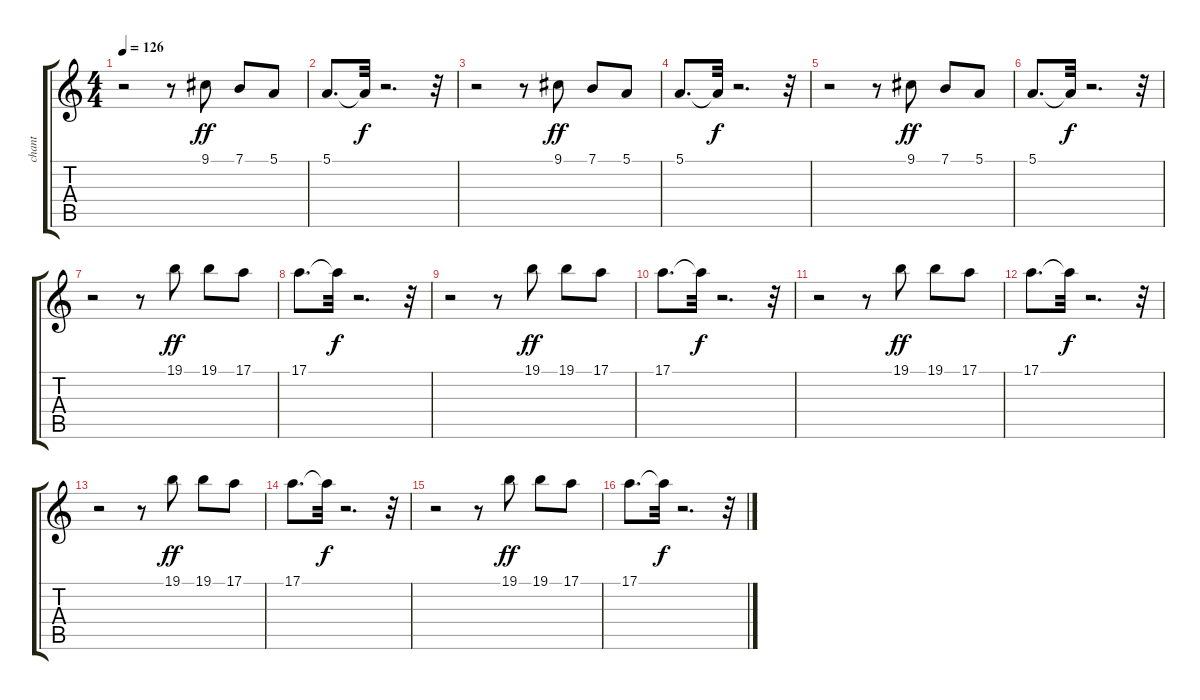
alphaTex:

\track ("chant" "chant") {instrument trumpet}
\staff {score tabs}
\tuning (E4 B3 G3 D3 A2 E2) {hide}
\ts (4 4)
\tempo 126
\clef g2
\ks c
r.2{dy f} r.8 9.1.8{dy ff} 7.1.8 5.1.8 |
5.1.8{d} 5.1{t}.32{dy f} r.2{d} r.32 |
r.2 r.8 9.1.8{dy ff} 7.1.8 5.1.8 |
5.1.8{d} 5.1{t}.32{dy f} r.2{d} r.32 |
r.2 r.8 9.1.8{dy ff} 7.1.8 5.1.8 |
5.1.8{d} 5.1{t}.32{dy f} r.2{d} r.32 |
r.2 r.8 19.1.8{dy ff} 19.1.8 17.1.8 |
17.1.8{d} 17.1{t}.32{dy f} r.2{d} r.32 |
r.2 r.8 19.1.8{dy ff} 19.1.8 17.1.8 |
17.1.8{d} 17.1{t}.32{dy f} r.2{d} r.32 |
r.2 r.8 19.1.8{dy ff} 19.1.8 17.1.8 |
17.1.8{d} 17.1{t}.32{dy f} r.2{d} r.32 |
r.2 r.8 19.1.8{dy ff} 19.1.8 17.1.8 |
17.1.8{d} 17.1{t}.32{dy f} r.2{d} r.32 |
r.2 r.8 19.1.8{dy ff} 19.1.8 17.1.8 |
17.1.8{d} 17.1{t}.32{dy f} r.2{d} r.32
